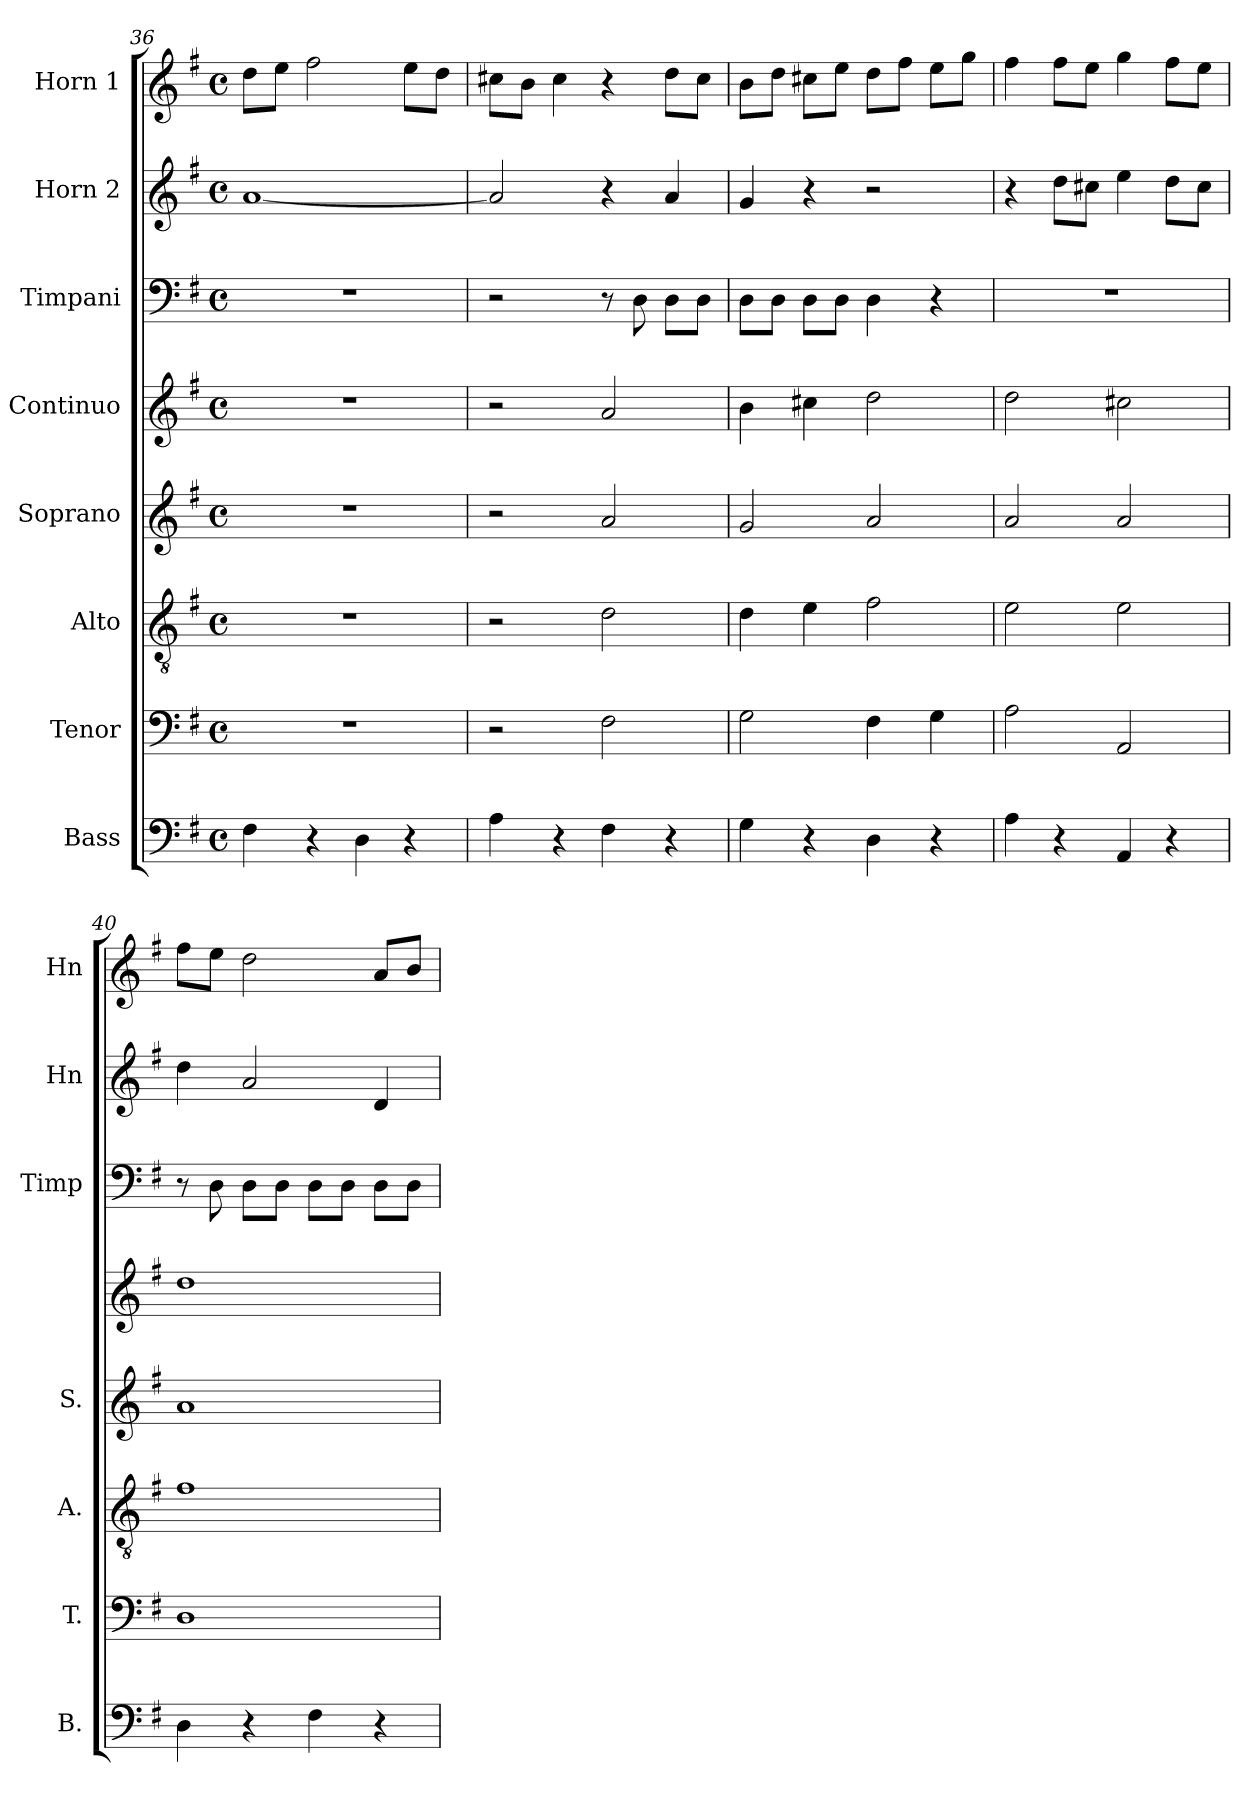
**kern	**kern	**kern	**kern	**kern	**kern	**kern	**kern
*part8	*part7	*part6	*part5	*part4	*part3	*part2	*part1
*staff8	*staff7	*staff6	*staff5	*staff4	*staff3	*staff2	*staff1
*I"Bass	*I"Tenor	*I"Alto	*I"Soprano	*I"Continuo	*I"Timpani	*I"Horn 2	*I"Horn 1
*I'B.	*I'T.	*I'A.	*I'S.	*	*I'Timp	*I'Hn	*I'Hn
!!LO:LB:g=z
*clefF4	*clefF4	*clefGv2	*clefG2	*clefG2	*clefF4	*clefG2	*clefG2
*	*	*	*	*	*	*ITrd4c7	*ITrd4c7
*k[f#]	*k[f#]	*k[f#]	*k[f#]	*k[f#]	*k[f#]	*k[]	*k[]
*G:	*G:	*G:	*G:	*G:	*G:	*C:	*C:
*M4/4	*M4/4	*M4/4	*M4/4	*M4/4	*M4/4	*M4/4	*M4/4
*met(c)	*met(c)	*met(c)	*met(c)	*met(c)	*met(c)	*met(c)	*met(c)
=36	=36	=36	=36	=36	=36	=36	=36
4F#\	1r	1r	1r	1r	1r	[1d	8g\L
.	.	.	.	.	.	.	8a\J
4r	.	.	.	.	.	.	2b\
4D\	.	.	.	.	.	.	.
4r	.	.	.	.	.	.	8a\L
.	.	.	.	.	.	.	8g\J
=37	=37	=37	=37	=37	=37	=37	=37
4A\	2r	2r	2r	2r	2r	2d/]	8f#X\L
.	.	.	.	.	.	.	8e\J
4r	.	.	.	.	.	.	4f#\
4F#\	2F#\	2d\	2a/	2a/	8r	4r	4r
.	.	.	.	.	8D\	.	.
4r	.	.	.	.	8D\L	4d/	8g\L
.	.	.	.	.	8D\J	.	8f#\J
=38	=38	=38	=38	=38	=38	=38	=38
4G\	2G\	4d\	2g/	4b\	8D\L	4c/	8e\L
.	.	.	.	.	8D\J	.	8g\J
4r	.	4e\	.	4cc#X\	8D\L	4r	8f#X\L
.	.	.	.	.	8D\J	.	8a\J
4D\	4F#\	2f#\	2a/	2dd\	4D\	2r	8g\L
.	.	.	.	.	.	.	8b\J
4r	4G\	.	.	.	4r	.	8a\L
.	.	.	.	.	.	.	8cc\J
=39	=39	=39	=39	=39	=39	=39	=39
4A\	2A\	2e\	2a/	2dd\	1r	4r	4b\
4r	.	.	.	.	.	8g\L	8b\L
.	.	.	.	.	.	8f#X\J	8a\J
4AA/	2AA/	2e\	2a/	2cc#X\	.	4a\	4cc\
4r	.	.	.	.	.	8g\L	8b\L
.	.	.	.	.	.	8f#\J	8a\J
=40	=40	=40	=40	=40	=40	=40	=40
4D\	1D	1f#	1a	1dd	8r	4g\	8b\L
.	.	.	.	.	8D\	.	8a\J
4r	.	.	.	.	8D\L	2d/	2g\
.	.	.	.	.	8D\J	.	.
4F#\	.	.	.	.	8D\L	.	.
.	.	.	.	.	8D\J	.	.
4r	.	.	.	.	8D\L	4G/	8d/L
.	.	.	.	.	8D\J	.	8e/J
=	=	=	=	=	=	=	=
*-	*-	*-	*-	*-	*-	*-	*-
